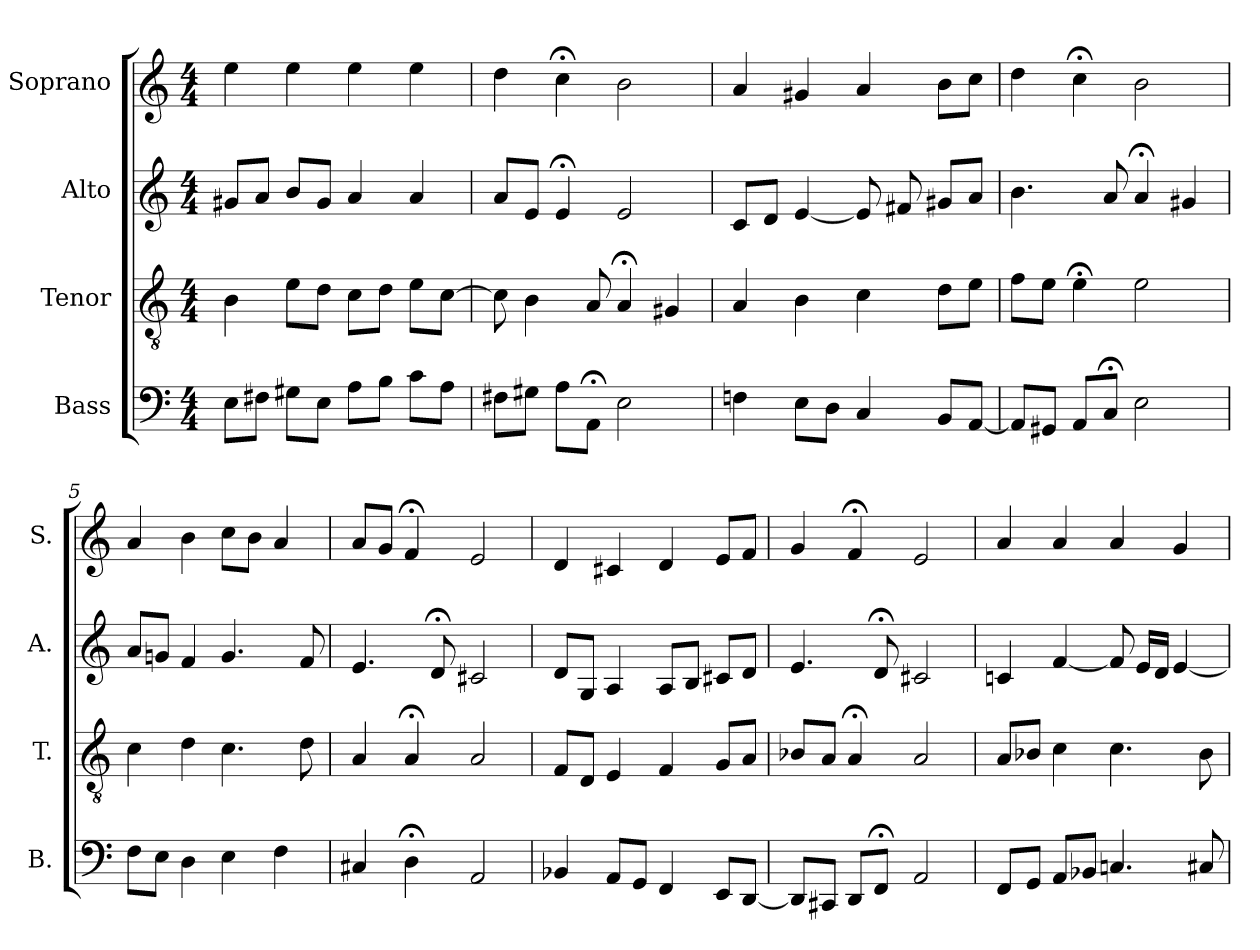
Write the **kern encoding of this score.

**kern	**kern	**kern	**kern
*part4	*part3	*part2	*part1
*staff4	*staff3	*staff2	*staff1
*I"Bass	*I"Tenor	*I"Alto	*I"Soprano
*I'B.	*I'T.	*I'A.	*I'S.
*clefF4	*clefGv2	*clefG2	*clefG2
*	*ITrd7c12	*	*
*k[]	*k[]	*k[]	*k[]
*C:	*C:	*C:	*C:
*M4/4	*M4/4	*M4/4	*M4/4
=1	=1	=1	=1
8E\L	4BB\	8g#X/L	4ee\
8F#X\J	.	8a/J	.
8G#X\L	8E\L	8b/L	4ee\
8E\J	8D\J	8g#/J	.
8A\L	8C\L	4a/	4ee\
8B\J	8D\J	.	.
8c\L	8E\L	4a/	4ee\
8A\J	[8C\J	.	.
=2	=2	=2	=2
8F#X\L	8C\]	8a/L	4dd\
8G#X\J	4BB\	8e/J	.
8A\L	.	4e;</	4cc;<\
8AA;<\J	8AA/	.	.
2E\	4AA;</	2e/	2b\
.	4GG#X/	.	.
=3	=3	=3	=3
4Fn\	4AA/	8c/L	4a/
.	.	8d/J	.
8E\L	4BB\	[4e/	4g#X/
8D\J	.	.	.
4C/	4C\	8e/]	4a/
.	.	8f#X/	.
8BB/L	8D\L	8g#X/L	8b\L
[8AA/J	8E\J	8a/J	8cc\J
=4	=4	=4	=4
8AA/L]	8F\L	4.b\	4dd\
8GG#X/J	8E\J	.	.
8AA/L	4E;<\	.	4cc;<\
8C;</J	.	8a/	.
2E\	2E\	4a;</	2b\
.	.	4g#X/	.
!!LO:LB:g=z
=5	=5	=5	=5
8F\L	4C\	8a/L	4a/
8E\J	.	8gn/J	.
4D\	4D\	4f/	4b\
4E\	4.C\	4.g/	8cc\L
.	.	.	8b\J
4F\	.	.	4a/
.	8D\	8f/	.
=6	=6	=6	=6
4C#X/	4AA/	4.e/	8a/L
.	.	.	8g/J
4D;<\	4AA;</	.	4f;</
.	.	8d;</	.
2AA/	2AA/	2c#X/	2e/
=7	=7	=7	=7
4BB-X/	8FF/L	8d/L	4d/
.	8DD/J	8G/J	.
8AA/L	4EE/	4A/	4c#X/
8GG/J	.	.	.
4FF/	4FF/	8A/L	4d/
.	.	8B/J	.
8EE/L	8GG/L	8c#X/L	8e/L
[8DD/J	8AA/J	8d/J	8f/J
=8	=8	=8	=8
8DD/L]	8BB-X/L	4.e/	4g/
8CC#X/J	8AA/J	.	.
8DD/L	4AA;</	.	4f;</
8FF;</J	.	8d;</	.
2AA/	2AA/	2c#X/	2e/
!!LO:PB:g=z
=9	=9	=9	=9
8FF/L	8AA/L	4cn/	4a/
8GG/J	8BB-X/J	.	.
8AA/L	4C\	[4f/	4a/
8BB-X/J	.	.	.
4.Cn/	4.C\	8f/]	4a/
.	.	16e/LL	.
.	.	16d/JJ	.
.	.	[4e/	4g/
8C#X/	8BB-\	.	.
=	=	=	=
*-	*-	*-	*-
